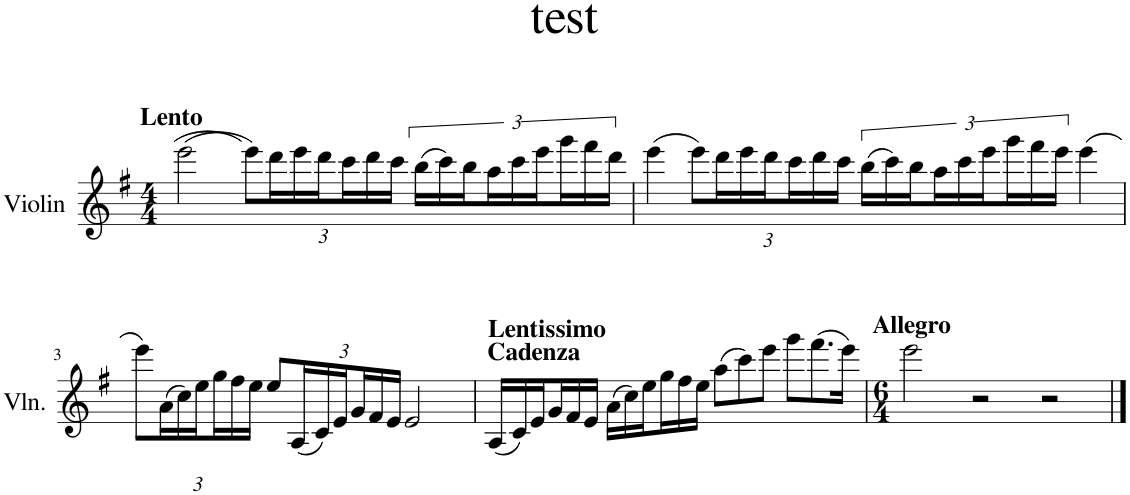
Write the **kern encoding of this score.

**kern
*part1
*staff1
*I"Violin
*I'Vln.
*clefG2
*k[f#]
*M4/4
=1
!LO:TX:a:B:t=Lento
((2eee\
*Xbrackettup
12eee\L))
36ddd\L
36eee\
36ddd\
36ccc\
36ddd\
36ccc\JJ
*brackettup
(36bb\LL
36ccc\)
36bb\
36aa\
36ccc\
36eee\
36ggg\
36fff#\
36ddd\JJ
=2
(4eee\
*Xbrackettup
12eee\L)
36ddd\L
36eee\
36ddd\
36ccc\
36ddd\
36ccc\JJ
*brackettup
(36bb\LL
36ccc\)
36bb\
36aa\
36ccc\
36eee\
36ggg\
36fff#\
36eee\JJ
(4eee\
!!LO:LB:g=z
=3
*Xbrackettup
12eee\L)
(36a\L
36cc\)
36ee\
36gg\
36ff#\
36ee\JJ
12ee/L
(36A/L
36c/)
36e/
36g/
36f#/
36e/JJ
2e/
=4
!LO:TX:a:B:t=Cadenza
!LO:TX:a:B:t=Lentissimo
(24A/LL
24c/)
24e/
24g/
24f#/
24e/JJ
*brackettup
(24a\LL
24cc\)
24ee\
24gg\
24ff#\
24ee\JJ
(12aa\L
12ccc\)
12eee\J
12ggg\L
(8fff#\
24eee\Jk)
=5
*M6/4
!LO:TX:a:B:t=Allegro
2eee\
2r
2r
==
*-
